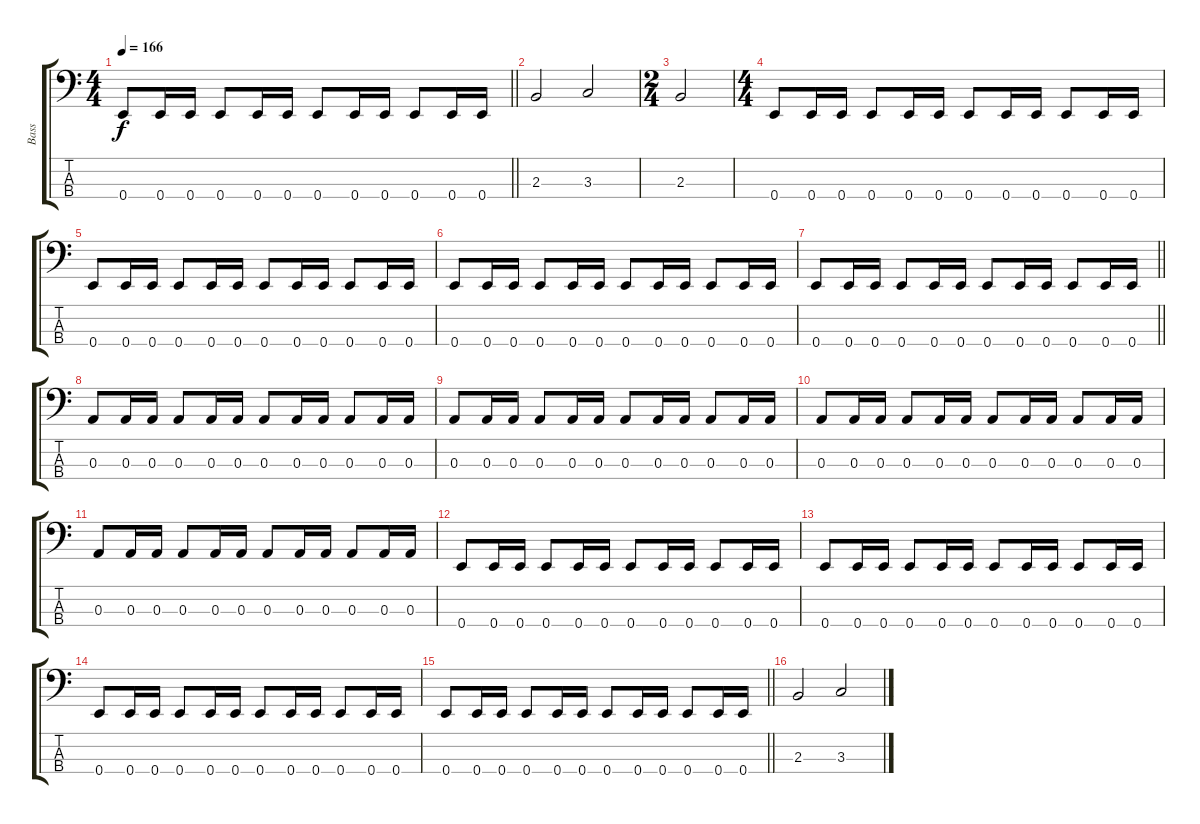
\track ("Bass" "Bass") {instrument electricbasspick}
\staff {score tabs}
\tuning (G2 D2 A1 E1) {hide}
\ts (4 4)
\tempo 166
\clef f4
\barLineRight lightlight
\ks c
0.4.8{dy f} 0.4.16 0.4.16 0.4.8 0.4.16 0.4.16 0.4.8 0.4.16 0.4.16 0.4.8 0.4.16 0.4.16 |
2.3.2 3.3.2 |
\ts (2 4)
2.3.2 |
\ts (4 4)
0.4.8 0.4.16 0.4.16 0.4.8 0.4.16 0.4.16 0.4.8 0.4.16 0.4.16 0.4.8 0.4.16 0.4.16 |
0.4.8 0.4.16 0.4.16 0.4.8 0.4.16 0.4.16 0.4.8 0.4.16 0.4.16 0.4.8 0.4.16 0.4.16 |
0.4.8 0.4.16 0.4.16 0.4.8 0.4.16 0.4.16 0.4.8 0.4.16 0.4.16 0.4.8 0.4.16 0.4.16 |
\barLineRight lightlight
0.4.8 0.4.16 0.4.16 0.4.8 0.4.16 0.4.16 0.4.8 0.4.16 0.4.16 0.4.8 0.4.16 0.4.16 |
0.3.8 0.3.16 0.3.16 0.3.8 0.3.16 0.3.16 0.3.8 0.3.16 0.3.16 0.3.8 0.3.16 0.3.16 |
0.3.8 0.3.16 0.3.16 0.3.8 0.3.16 0.3.16 0.3.8 0.3.16 0.3.16 0.3.8 0.3.16 0.3.16 |
0.3.8 0.3.16 0.3.16 0.3.8 0.3.16 0.3.16 0.3.8 0.3.16 0.3.16 0.3.8 0.3.16 0.3.16 |
0.3.8 0.3.16 0.3.16 0.3.8 0.3.16 0.3.16 0.3.8 0.3.16 0.3.16 0.3.8 0.3.16 0.3.16 |
0.4.8 0.4.16 0.4.16 0.4.8 0.4.16 0.4.16 0.4.8 0.4.16 0.4.16 0.4.8 0.4.16 0.4.16 |
0.4.8 0.4.16 0.4.16 0.4.8 0.4.16 0.4.16 0.4.8 0.4.16 0.4.16 0.4.8 0.4.16 0.4.16 |
0.4.8 0.4.16 0.4.16 0.4.8 0.4.16 0.4.16 0.4.8 0.4.16 0.4.16 0.4.8 0.4.16 0.4.16 |
\barLineRight lightlight
0.4.8 0.4.16 0.4.16 0.4.8 0.4.16 0.4.16 0.4.8 0.4.16 0.4.16 0.4.8 0.4.16 0.4.16 |
2.3.2 3.3.2
